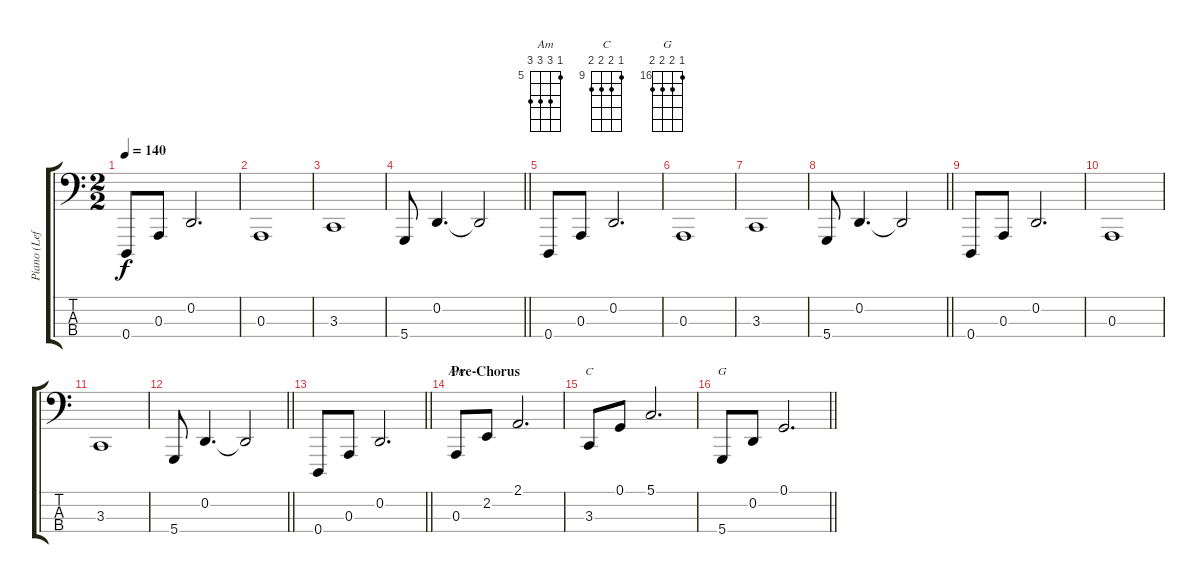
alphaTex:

\track ("Piano (Left Hand)" "Piano (Lef") {instrument acousticgrandpiano}
\staff {score tabs}
\tuning (G2 D2 A1 D1) {hide}
\chord ("Am" 5 7 7 7) {firstfret 5}
\chord ("C" 9 10 10 10) {firstfret 9}
\chord ("G" 16 17 17 17) {firstfret 16}
\ts (2 2)
\tempo 140
\clef f4
\ks c
0.4.8{dy f} 0.3.8 0.2.2{d} |
0.3.1 |
3.3.1 |
\barLineRight lightlight
5.4.8 0.2.4{d} 0.2{t}.2 |
0.4.8 0.3.8 0.2.2{d} |
0.3.1 |
3.3.1 |
\barLineRight lightlight
5.4.8 0.2.4{d} 0.2{t}.2 |
0.4.8 0.3.8 0.2.2{d} |
0.3.1 |
3.3.1 |
\barLineRight lightlight
5.4.8 0.2.4{d} 0.2{t}.2 |
\barLineRight lightlight
0.4.8 0.3.8 0.2.2{d} |
\section ("" "Pre-Chorus")
0.3.8{ch "Am"} 2.2.8 2.1.2{d} |
3.3.8{ch "C"} 0.1.8 5.1.2{d} |
\barLineRight lightlight
5.4.8{ch "G"} 0.2.8 0.1.2{d}
